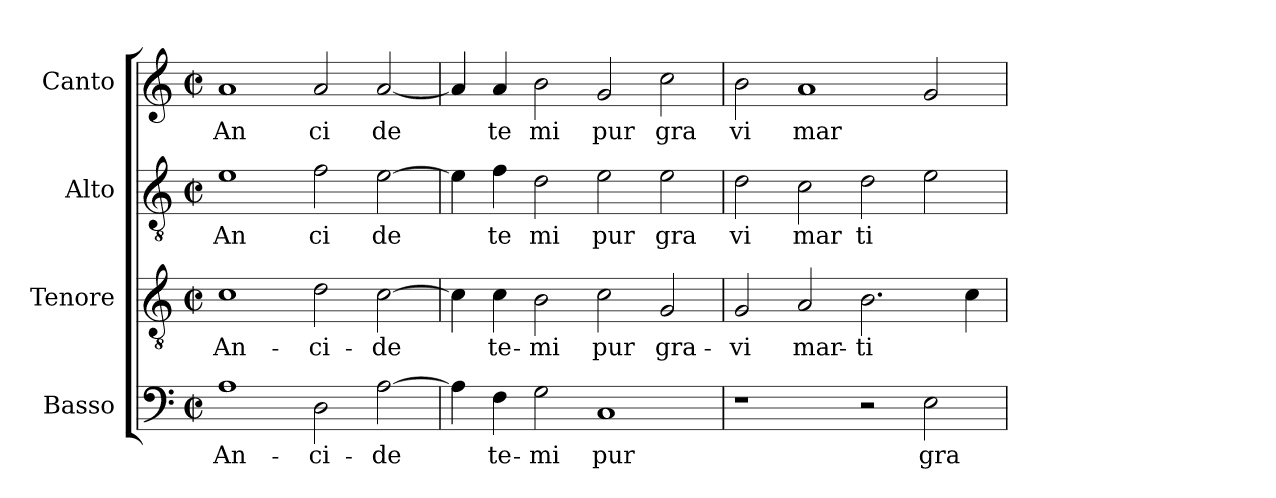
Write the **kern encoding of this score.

**kern	**text	**kern	**text	**kern	**text	**kern	**text
*part4	*part4	*part3	*part3	*part2	*part2	*part1	*part1
*staff4	*staff4	*staff3	*staff3	*staff2	*staff2	*staff1	*staff1
*I"Basso	*	*I"Tenore	*	*I"Alto	*	*I"Canto	*
!!LO:PB:g=z
*stria5	*	*stria5	*	*stria5	*	*stria5	*
*clefF4	*	*clefGv2	*	*clefGv2	*	*clefG2	*
*k[]	*	*k[]	*	*k[]	*	*k[]	*
*C:	*	*C:	*	*C:	*	*C:	*
*M2/2	*	*M2/2	*	*M2/2	*	*M2/2	*
*met(c|)	*	*met(c|)	*	*met(c|)	*	*met(c|)	*
=1	=1	=1	=1	=1	=1	=1	=1
!	!LO:LY:b:cj	!	!LO:LY:b:cj	!	!LO:LY:b:cj	!	!LO:LY:b:cj
1A	An-	1c	An-	1e	An	1a	An
!	!LO:LY:b:cj	!	!LO:LY:b:cj	!	!LO:LY:b:cj	!	!LO:LY:b:cj
2D\	-ci-	2d\	-ci-	2f\	ci	2a/	ci
!	!LO:LY:b:cj	!	!LO:LY:b:cj	!	!LO:LY:b:cj	!	!LO:LY:b:cj
[>2A\	-de-	[>2c\	-de-	[>2e\	de	[<2a/	de
=2	=2	=2	=2	=2	=2	=2	=2
!	!LO:LY:b:cj	!	!LO:LY:b:cj	!	!LO:LY:b:cj	!	!LO:LY:b:cj
4A\]	--	4c\]	--	4e\]	.	4a/]	.
!	!LO:LY:b:cj	!	!LO:LY:b:cj	!	!LO:LY:b:cj	!	!LO:LY:b:cj
4F\	-te-	4c\	-te-	4f\	te	4a/	te
!	!LO:LY:b:cj	!	!LO:LY:b:cj	!	!LO:LY:b:cj	!	!LO:LY:b:cj
2G\	-mi	2B\	-mi	2d\	mi	2b\	mi
!	!LO:LY:b:cj	!	!LO:LY:b:cj	!	!LO:LY:b:cj	!	!LO:LY:b:cj
1C	pur	2c\	pur	2e\	pur	2g/	pur
!	!	!	!LO:LY:b:cj	!	!LO:LY:b:cj	!	!LO:LY:b:cj
.	.	2G/	gra-	2e\	gra	2cc\	gra
=3	=3	=3	=3	=3	=3	=3	=3
!	!	!	!LO:LY:b:cj	!	!LO:LY:b:cj	!	!LO:LY:b:cj
1r	.	2G/	-vi	2d\	vi	2b\	vi
!	!	!	!LO:LY:b:cj	!	!LO:LY:b:cj	!	!LO:LY:b:cj
.	.	2A/	mar-	2c\	mar	1a	mar
!	!	!	!LO:LY:b:cj	!	!LO:LY:b:cj	!	!
2r	.	2.B\	-ti-	2d\	ti	.	.
!	!LO:LY:b:cj	!	!	!	!LO:LY:b:cj	!	!LO:LY:b:cj
2E\	gra-	.	.	2e\	.	2g/	.
!	!	!	!LO:LY:b:cj	!	!	!	!
.	.	4c\	--	.	.	.	.
=	=	=	=	=	=	=	=
*-	*-	*-	*-	*-	*-	*-	*-
